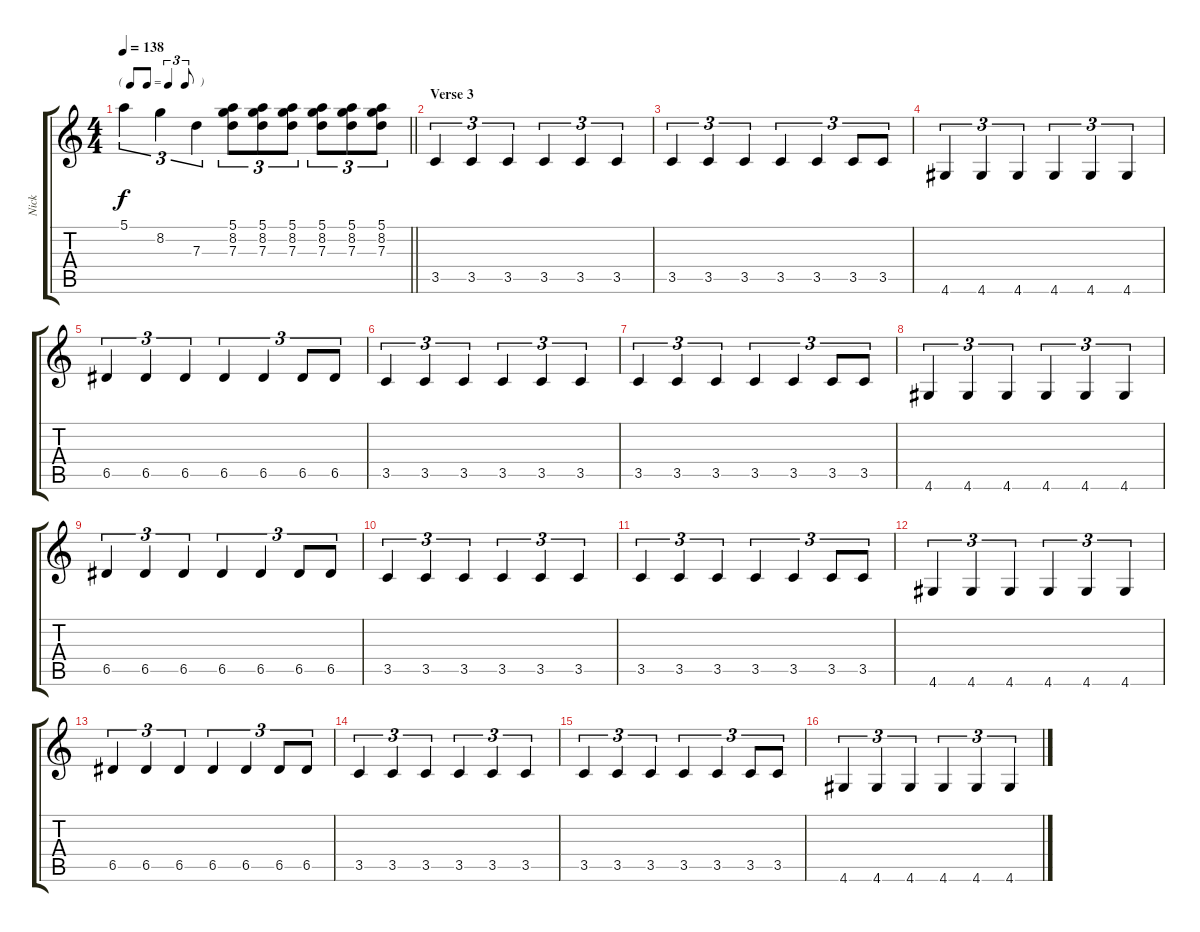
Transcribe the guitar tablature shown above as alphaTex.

\track ("Nick" "Nick") {instrument distortionguitar}
\staff {score tabs}
\tuning (E4 B3 G3 D3 A2 E2) {hide}
\ts (4 4)
\tf triplet8th
\tempo 138
\clef g2
\barLineRight lightlight
\ks c
5.1.4{tu (3 2) dy f instrument electricguitarclean} 8.2.4{tu (3 2)} 7.3.4{tu (3 2)} (5.1 8.2 7.3).8{tu (3 2)} (5.1 8.2 7.3).8{tu (3 2)} (5.1 8.2 7.3).8{tu (3 2)} (5.1 8.2 7.3).8{tu (3 2)} (5.1 8.2 7.3).8{tu (3 2)} (5.1 8.2 7.3).8{tu (3 2)} |
\section ("" "Verse 3")
3.5.4{tu (3 2) instrument overdrivenguitar} 3.5.4{tu (3 2)} 3.5.4{tu (3 2)} 3.5.4{tu (3 2)} 3.5.4{tu (3 2)} 3.5.4{tu (3 2)} |
3.5.4{tu (3 2)} 3.5.4{tu (3 2)} 3.5.4{tu (3 2)} 3.5.4{tu (3 2)} 3.5.4{tu (3 2)} 3.5.8{tu (3 2)} 3.5.8{tu (3 2)} |
4.6.4{tu (3 2)} 4.6.4{tu (3 2)} 4.6.4{tu (3 2)} 4.6.4{tu (3 2)} 4.6.4{tu (3 2)} 4.6.4{tu (3 2)} |
6.5.4{tu (3 2)} 6.5.4{tu (3 2)} 6.5.4{tu (3 2)} 6.5.4{tu (3 2)} 6.5.4{tu (3 2)} 6.5.8{tu (3 2)} 6.5.8{tu (3 2)} |
3.5.4{tu (3 2)} 3.5.4{tu (3 2)} 3.5.4{tu (3 2)} 3.5.4{tu (3 2)} 3.5.4{tu (3 2)} 3.5.4{tu (3 2)} |
3.5.4{tu (3 2)} 3.5.4{tu (3 2)} 3.5.4{tu (3 2)} 3.5.4{tu (3 2)} 3.5.4{tu (3 2)} 3.5.8{tu (3 2)} 3.5.8{tu (3 2)} |
4.6.4{tu (3 2)} 4.6.4{tu (3 2)} 4.6.4{tu (3 2)} 4.6.4{tu (3 2)} 4.6.4{tu (3 2)} 4.6.4{tu (3 2)} |
6.5.4{tu (3 2)} 6.5.4{tu (3 2)} 6.5.4{tu (3 2)} 6.5.4{tu (3 2)} 6.5.4{tu (3 2)} 6.5.8{tu (3 2)} 6.5.8{tu (3 2)} |
3.5.4{tu (3 2)} 3.5.4{tu (3 2)} 3.5.4{tu (3 2)} 3.5.4{tu (3 2)} 3.5.4{tu (3 2)} 3.5.4{tu (3 2)} |
3.5.4{tu (3 2)} 3.5.4{tu (3 2)} 3.5.4{tu (3 2)} 3.5.4{tu (3 2)} 3.5.4{tu (3 2)} 3.5.8{tu (3 2)} 3.5.8{tu (3 2)} |
4.6.4{tu (3 2)} 4.6.4{tu (3 2)} 4.6.4{tu (3 2)} 4.6.4{tu (3 2)} 4.6.4{tu (3 2)} 4.6.4{tu (3 2)} |
6.5.4{tu (3 2)} 6.5.4{tu (3 2)} 6.5.4{tu (3 2)} 6.5.4{tu (3 2)} 6.5.4{tu (3 2)} 6.5.8{tu (3 2)} 6.5.8{tu (3 2)} |
3.5.4{tu (3 2)} 3.5.4{tu (3 2)} 3.5.4{tu (3 2)} 3.5.4{tu (3 2)} 3.5.4{tu (3 2)} 3.5.4{tu (3 2)} |
3.5.4{tu (3 2)} 3.5.4{tu (3 2)} 3.5.4{tu (3 2)} 3.5.4{tu (3 2)} 3.5.4{tu (3 2)} 3.5.8{tu (3 2)} 3.5.8{tu (3 2)} |
4.6.4{tu (3 2)} 4.6.4{tu (3 2)} 4.6.4{tu (3 2)} 4.6.4{tu (3 2)} 4.6.4{tu (3 2)} 4.6.4{tu (3 2)}
